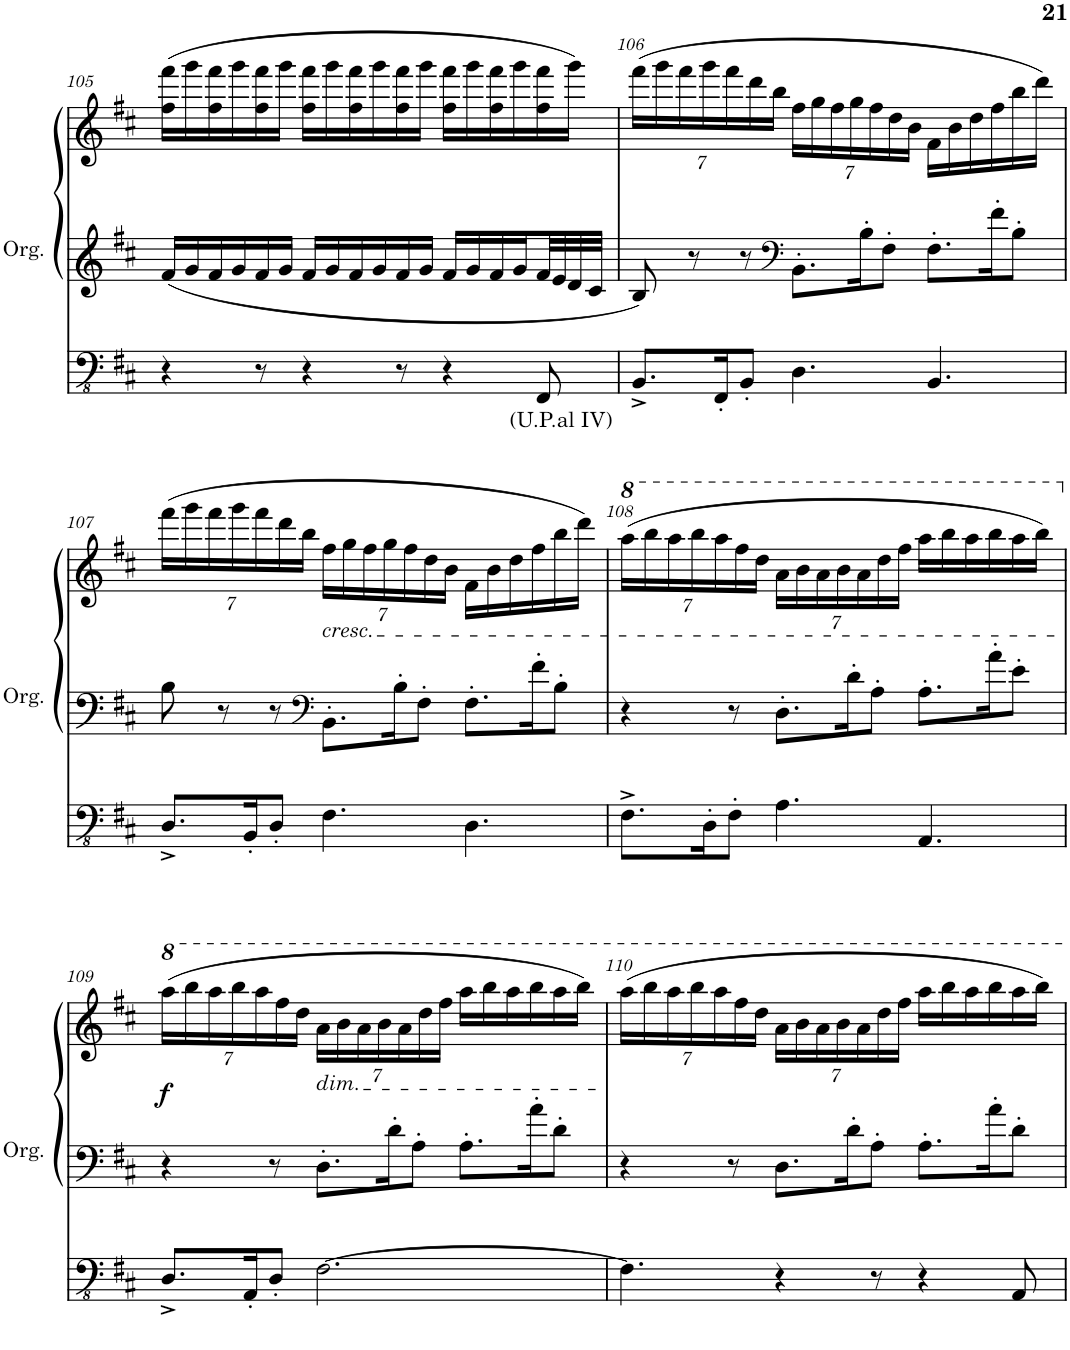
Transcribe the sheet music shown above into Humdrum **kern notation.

**kern	**kern	**kern	**dynam
*part1	*part1	*part1	*part1
*staff3	*staff2	*staff1	*staff1/2/3
*I"Orgue à tuyaux	*	*	*
*I'Org.	*	*	*
!!LO:PB:g=z
*clefFv4	*clefG2	*clefG2	*
*k[f#c#]	*k[f#c#]	*k[f#c#]	*
*M9/8	*M9/8	*M9/8	*
=105	=105	=105	=105
4r	16f#/LL	(16ff#\ 16fff#\LL	.
.	16g/	16ggg\	.
.	16f#/	16ff#\ 16fff#\	.
.	16g/	16ggg\	.
8r	16f#/	16ff#\ 16fff#\	.
.	16g/JJ	16ggg\JJ	.
4r	16f#/LL	16ff#\ 16fff#\LL	.
.	16g/	16ggg\	.
.	16f#/	16ff#\ 16fff#\	.
.	16g/	16ggg\	.
8r	16f#/	16ff#\ 16fff#\	.
.	16g/JJ	16ggg\JJ	.
4r	16f#/LL	16ff#\ 16fff#\LL	.
.	16g/	16ggg\	.
.	16f#/	16ff#\ 16fff#\	.
.	16g/	16ggg\	.
!LO:TX:b:t=(U.P.al IV)	!	!	!
8FFF#/	32f#/L	16ff#\ 16fff#\	.
.	32e/	.	.
.	32d/	16ggg\JJ)	.
.	32c#/JJJ	.	.
=106	=106	=106	=106
*	*	*Xbrackettup	*
8.BBB^/L	8B/	(56%3fff#\LL	.
.	.	56%3ggg\	.
.	.	56%3fff#\	.
.	8r	.	.
.	.	56%3ggg\	.
16FFF#'/K	.	.	.
.	.	56%3fff#\	.
8BBB'/J	8r	.	.
.	.	56%3ddd\	.
.	.	56%3bb\JJ	.
*	*clefF4	*	*
4.DD\	8.BB'\L	56%3ff#\LL	.
.	.	56%3gg\	.
.	.	56%3ff#\	.
.	.	56%3gg\	.
.	16B'\K	.	.
.	.	56%3ff#\	.
.	8F#'\J	.	.
.	.	56%3dd\	.
.	.	56%3b\JJ	.
4.BBB/	8.F#'\L	16f#\LL	.
.	.	16b\	.
.	.	16dd\	.
.	16f#'\K	16ff#\	.
.	8B'\J	16bb\	.
.	.	16ddd\JJ)	.
!!LO:LB:g=z
=107	=107	=107	=107
8.DD^/L	8B\	(56%3fff#\LL	.
.	.	56%3ggg\	.
.	.	56%3fff#\	.
.	8r	.	.
.	.	56%3ggg\	.
16BBB'/K	.	.	.
.	.	56%3fff#\	.
8DD'/J	8r	.	.
.	.	56%3ddd\	.
.	.	56%3bb\JJ	.
*	*clefF4	*	*
!	!	!LO:TX:b:i:t=cresc.	!
4.FF#\	8.BB'\L	56%3ff#\LL	.
.	.	56%3gg\	.
.	.	56%3ff#\	.
.	.	56%3gg\	.
.	16B'\K	.	.
.	.	56%3ff#\	.
.	8F#'\J	.	.
.	.	56%3dd\	.
.	.	56%3b\JJ	.
4.DD\	8.F#'\L	16f#\LL	.
.	.	16b\	.
.	.	16dd\	.
.	16f#'\K	16ff#\	.
.	8B'\J	16bb\	.
.	.	16ddd\JJ)	.
=108	=108	=108	=108
*	*	*8va	*
8.FF#^\L	4r	(56%3aaa\LL	.
.	.	56%3bbb\	.
.	.	56%3aaa\	.
.	.	56%3bbb\	.
16DD'\K	.	.	.
.	.	56%3aaa\	.
8FF#'\J	8r	.	.
.	.	56%3fff#\	.
.	.	56%3ddd\JJ	.
4.AA\	8.D'\L	56%3aa\LL	.
.	.	56%3bb\	.
.	.	56%3aa\	.
.	.	56%3bb\	.
.	16d'\K	.	.
.	.	56%3aa\	.
.	8A'\J	.	.
.	.	56%3ddd\	.
.	.	56%3fff#\JJ	.
4.AAA/	8.A'\L	16aaa\LL	.
.	.	16bbb\	.
.	.	16aaa\	.
.	16a'\K	16bbb\	.
.	8e'\J	16aaa\	.
.	.	16bbb\JJ)	.
!!LO:LB:g=z
=109	=109	=109	=109
*	*	*X8va	*
!	!	!	!LO:DY:b
8.DD^/L	4r	(56%3aaa\LL	f
.	.	56%3bbb\	.
.	.	56%3aaa\	.
.	.	56%3bbb\	.
16AAA'/K	.	.	.
.	.	56%3aaa\	.
8DD'/J	8r	.	.
.	.	56%3fff#\	.
.	.	56%3ddd\JJ	.
!	!	!LO:TX:b:i:t=dim.	!
[2.FF#\	8.D'\L	56%3aa\LL	.
.	.	56%3bb\	.
.	.	56%3aa\	.
.	.	56%3bb\	.
.	16d'\K	.	.
.	.	56%3aa\	.
.	8A'\J	.	.
.	.	56%3ddd\	.
.	.	56%3fff#\JJ	.
.	8.A'\L	16aaa\LL	.
.	.	16bbb\	.
.	.	16aaa\	.
.	16a'\K	16bbb\	.
.	8d'\J	16aaa\	.
.	.	16bbb\JJ)	.
=110	=110	=110	=110
4.FF#\]	4r	(56%3aaa\LL	.
.	.	56%3bbb\	.
.	.	56%3aaa\	.
.	.	56%3bbb\	.
.	.	56%3aaa\	.
.	8r	.	.
.	.	56%3fff#\	.
.	.	56%3ddd\JJ	.
4r	8.D\L	56%3aa\LL	.
.	.	56%3bb\	.
.	.	56%3aa\	.
.	.	56%3bb\	.
.	16d'\K	.	.
.	.	56%3aa\	.
8r	8A'\J	.	.
.	.	56%3ddd\	.
.	.	56%3fff#\JJ	.
4r	8.A'\L	16aaa\LL	.
.	.	16bbb\	.
.	.	16aaa\	.
.	16a'\K	16bbb\	.
8AAA/	8d'\J	16aaa\	.
.	.	16bbb\JJ)	.
=	=	=	=
*-	*-	*-	*-
